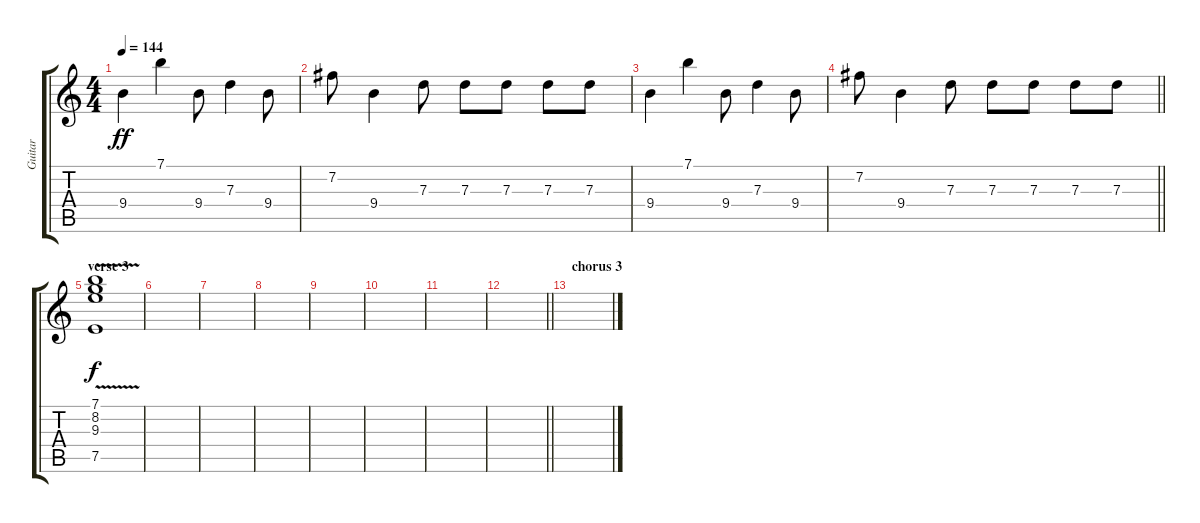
\track ("Guitar" "Guitar") {instrument electricguitarjazz}
\staff {score tabs}
\tuning (E4 B3 G3 D3 A2 E2) {hide}
\ts (4 4)
\tempo 144
\clef g2
\ks c
9.4.4{dy ff} 7.1.4 9.4.8 7.3.4 9.4.8 |
7.2.8 9.4.4 7.3.8 7.3.8 7.3.8 7.3.8 7.3.8 |
9.4.4 7.1.4 9.4.8 7.3.4 9.4.8 |
\barLineRight lightlight
7.2.8 9.4.4 7.3.8 7.3.8 7.3.8 7.3.8 7.3.8 |
\section ("" "verse 3")
(7.1{v} 8.2 9.3 7.5).1{dy f} |
|
|
|
|
|
|
\barLineRight lightlight
|
\section ("" "chorus 3")
